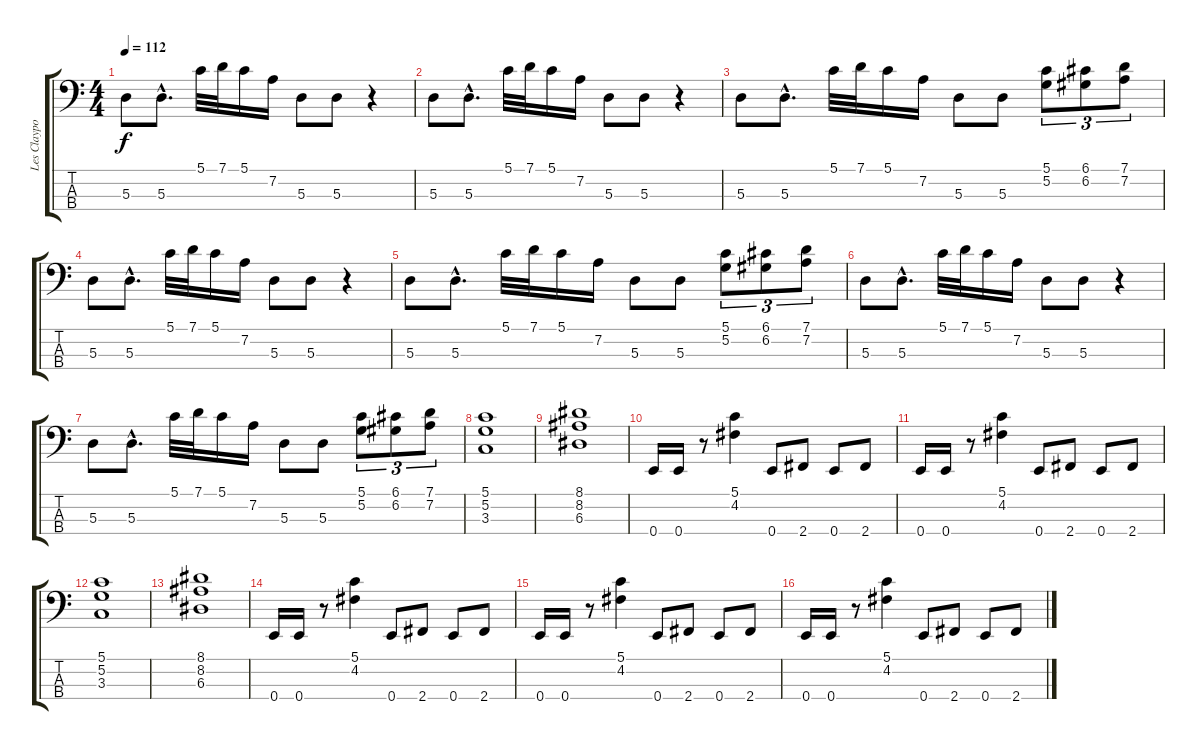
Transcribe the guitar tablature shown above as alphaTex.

\track ("Les Claypool" "Les Claypo") {instrument slapbass1}
\staff {score tabs}
\tuning (G2 D2 A1 E1) {hide}
\ts (4 4)
\tempo 112
\clef f4
\ks c
5.3.8{dy f} 5.3{hac}.8{d} 5.1.32 7.1.32 5.1.16 7.2.16 5.3.8 5.3.8 r.4 |
5.3.8 5.3{hac}.8{d} 5.1.32 7.1.32 5.1.16 7.2.16 5.3.8 5.3.8 r.4 |
5.3.8 5.3{hac}.8{d} 5.1.32 7.1.32 5.1.16 7.2.16 5.3.8 5.3.8 (5.1 5.2).8{tu (3 2)} (6.1 6.2).8{tu (3 2)} (7.1 7.2).8{tu (3 2)} |
5.3.8 5.3{hac}.8{d} 5.1.32 7.1.32 5.1.16 7.2.16 5.3.8 5.3.8 r.4 |
5.3.8 5.3{hac}.8{d} 5.1.32 7.1.32 5.1.16 7.2.16 5.3.8 5.3.8 (5.1 5.2).8{tu (3 2)} (6.1 6.2).8{tu (3 2)} (7.1 7.2).8{tu (3 2)} |
5.3.8 5.3{hac}.8{d} 5.1.32 7.1.32 5.1.16 7.2.16 5.3.8 5.3.8 r.4 |
5.3.8 5.3{hac}.8{d} 5.1.32 7.1.32 5.1.16 7.2.16 5.3.8 5.3.8 (5.1 5.2).8{tu (3 2)} (6.1 6.2).8{tu (3 2)} (7.1 7.2).8{tu (3 2)} |
(5.1 5.2 3.3).1 |
(8.1 8.2 6.3).1 |
0.4.16 0.4.16 r.8 (5.1 4.2).4 0.4.8 2.4.8 0.4.8 2.4.8 |
0.4.16 0.4.16 r.8 (5.1 4.2).4 0.4.8 2.4.8 0.4.8 2.4.8 |
(5.1 5.2 3.3).1 |
(8.1 8.2 6.3).1 |
0.4.16 0.4.16 r.8 (5.1 4.2).4 0.4.8 2.4.8 0.4.8 2.4.8 |
0.4.16 0.4.16 r.8 (5.1 4.2).4 0.4.8 2.4.8 0.4.8 2.4.8 |
0.4.16 0.4.16 r.8 (5.1 4.2).4 0.4.8 2.4.8 0.4.8 2.4.8
